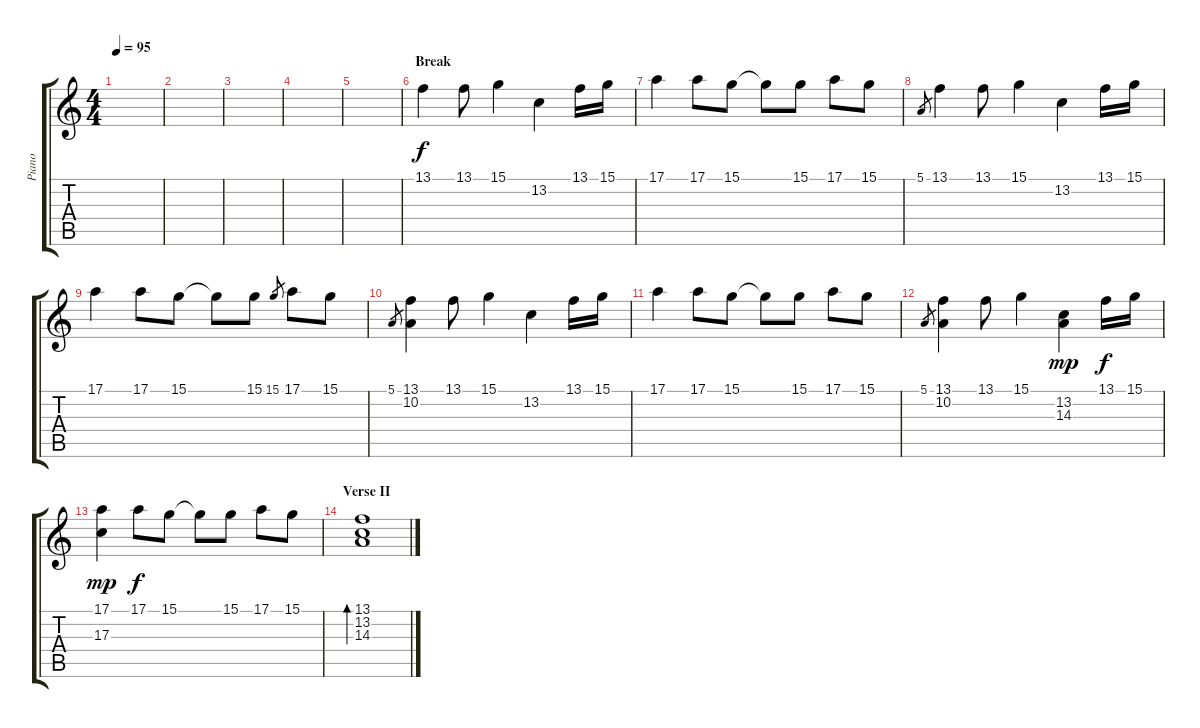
\track ("Piano" "Piano") {instrument acousticgrandpiano}
\staff {score tabs}
\tuning (E4 B3 G3 D3 A2 E2) {hide}
\ts (4 4)
\tempo 95
\clef g2
\ks c
|
|
|
|
|
\section ("" "Break")
13.1.4 13.1.8 15.1.4 13.2.4 13.1.16 15.1.16 |
17.1.4 17.1.8 15.1.8 15.1{t}.8 15.1.8 17.1.8 15.1.8 |
5.1.8{gr} 13.1.4 13.1.8 15.1.4 13.2.4 13.1.16 15.1.16 |
17.1.4 17.1.8 15.1.8 15.1{t}.8 15.1.8 15.1.8{gr} 17.1.8 15.1.8 |
5.1.8{gr} (13.1 10.2).4 13.1.8 15.1.4 13.2.4 13.1.16 15.1.16 |
17.1.4 17.1.8 15.1.8 15.1{t}.8 15.1.8 17.1.8 15.1.8 |
5.1.8{gr} (13.1 10.2).4 13.1.8 15.1.4 (13.2 14.3).4{dy mp} 13.1.16{dy f} 15.1.16 |
(17.1 17.3).4{dy mp} 17.1.8{dy f} 15.1.8 15.1{t}.8 15.1.8 17.1.8 15.1.8 |
\section ("" "Verse II")
(13.1 13.2 14.3).1{bd 240}
